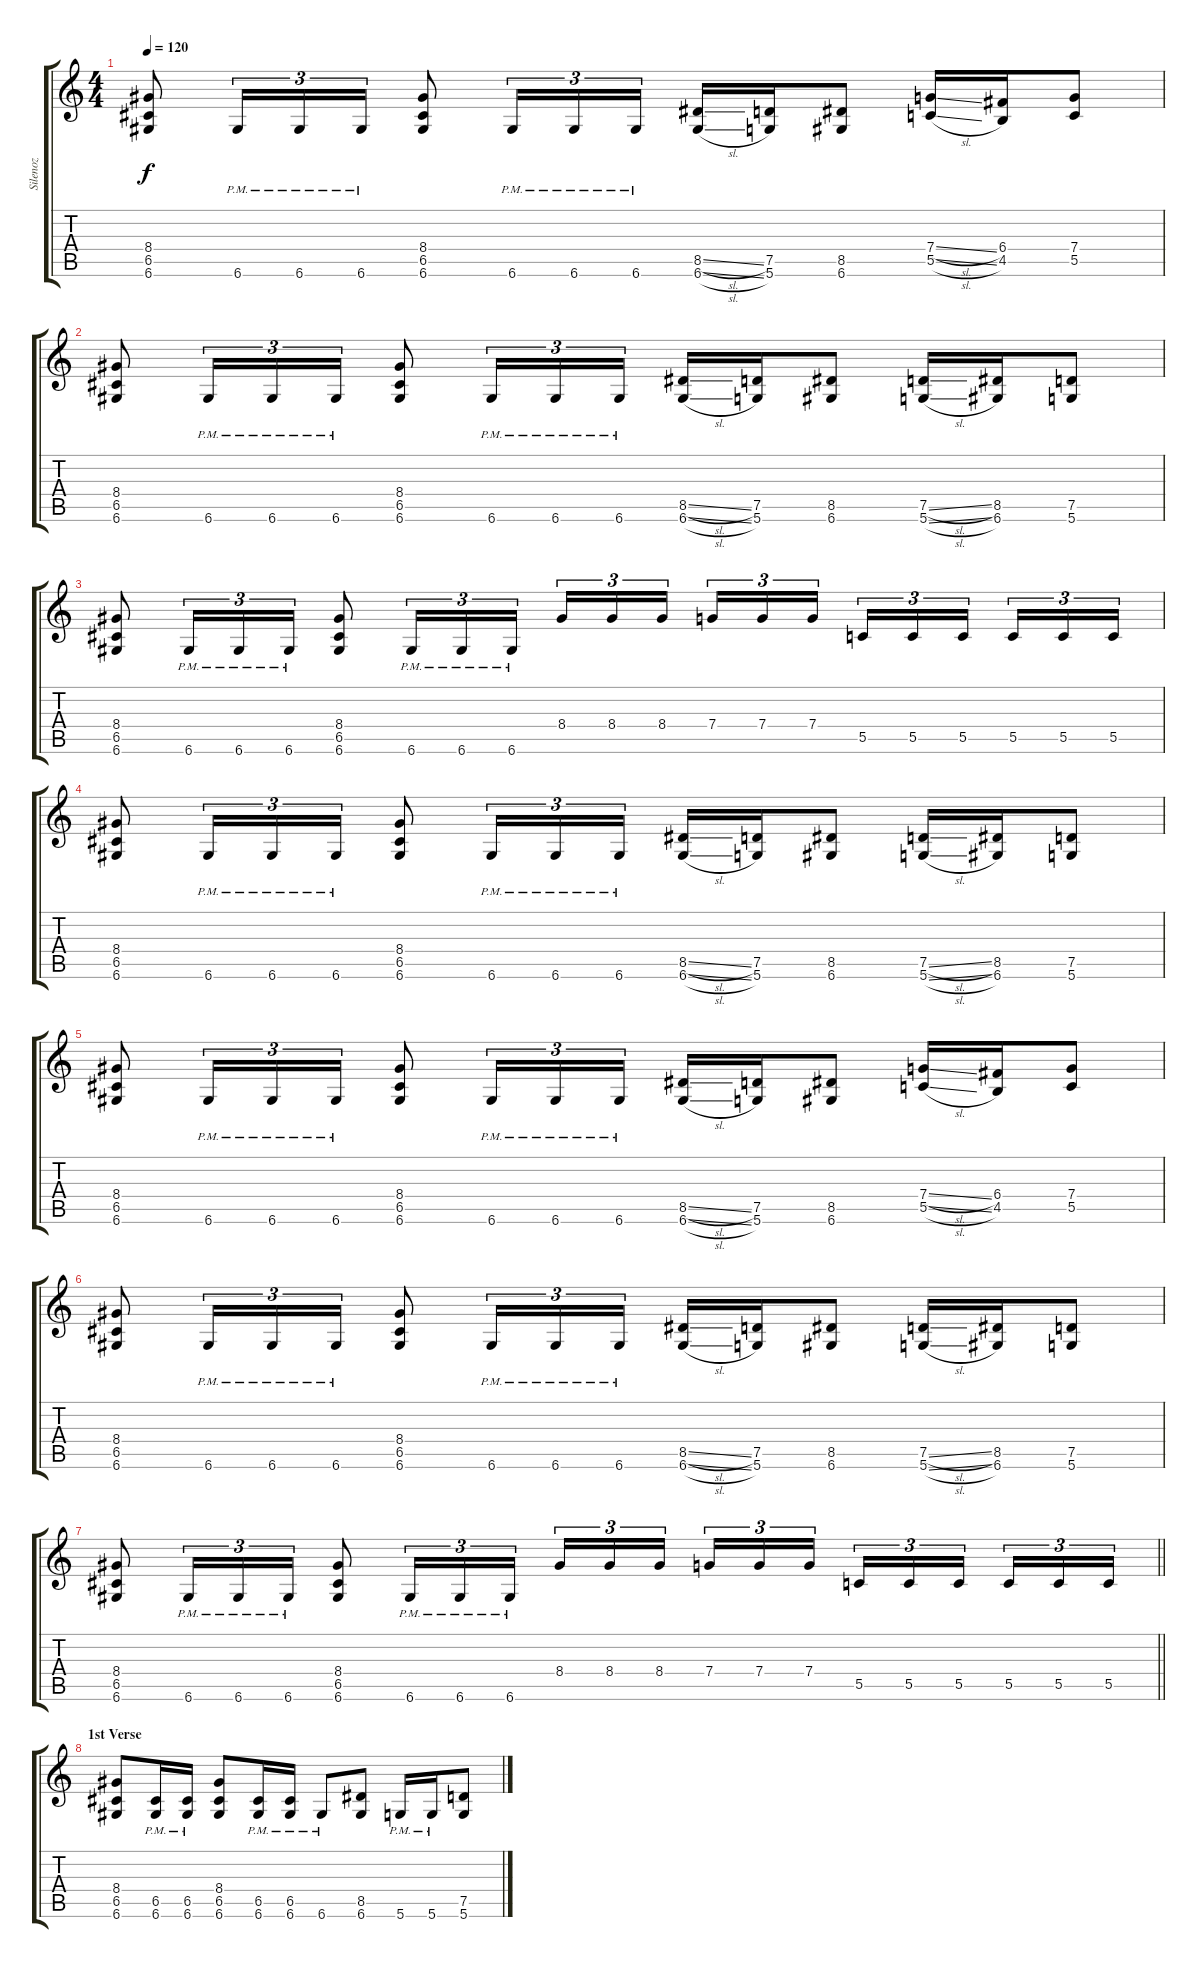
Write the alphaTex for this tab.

\track ("Silenoz" "Silenoz") {instrument distortionguitar}
\staff {score tabs}
\tuning (D4 A3 F3 C3 G2 D2) {hide}
\ts (4 4)
\tempo 120
\clef g2
\ks c
(8.4 6.5 6.6).8{dy f} 6.6{pm}.16{tu (3 2)} 6.6{pm}.16{tu (3 2)} 6.6{pm}.16{tu (3 2)} (8.4 6.5 6.6).8 6.6{pm}.16{tu (3 2)} 6.6{pm}.16{tu (3 2)} 6.6{pm}.16{tu (3 2)} (8.5{sl} 6.6{sl}).16 (7.5 5.6).16 (8.5 6.6).8 (7.4{sl} 5.5{sl}).16 (6.4 4.5).16 (7.4 5.5).8 |
(8.4 6.5 6.6).8 6.6{pm}.16{tu (3 2)} 6.6{pm}.16{tu (3 2)} 6.6{pm}.16{tu (3 2)} (8.4 6.5 6.6).8 6.6{pm}.16{tu (3 2)} 6.6{pm}.16{tu (3 2)} 6.6{pm}.16{tu (3 2)} (8.5{sl} 6.6{sl}).16 (7.5 5.6).16 (8.5 6.6).8 (7.5{sl} 5.6{sl}).16 (8.5 6.6).16 (7.5 5.6).8 |
(8.4 6.5 6.6).8 6.6{pm}.16{tu (3 2)} 6.6{pm}.16{tu (3 2)} 6.6{pm}.16{tu (3 2)} (8.4 6.5 6.6).8 6.6{pm}.16{tu (3 2)} 6.6{pm}.16{tu (3 2)} 6.6{pm}.16{tu (3 2)} 8.4.16{tu (3 2)} 8.4.16{tu (3 2)} 8.4.16{tu (3 2) beam splitsecondary} 7.4.16{tu (3 2)} 7.4.16{tu (3 2)} 7.4.16{tu (3 2)} 5.5.16{tu (3 2)} 5.5.16{tu (3 2)} 5.5.16{tu (3 2) beam splitsecondary} 5.5.16{tu (3 2)} 5.5.16{tu (3 2)} 5.5.16{tu (3 2)} |
(8.4 6.5 6.6).8 6.6{pm}.16{tu (3 2)} 6.6{pm}.16{tu (3 2)} 6.6{pm}.16{tu (3 2)} (8.4 6.5 6.6).8 6.6{pm}.16{tu (3 2)} 6.6{pm}.16{tu (3 2)} 6.6{pm}.16{tu (3 2)} (8.5{sl} 6.6{sl}).16 (7.5 5.6).16 (8.5 6.6).8 (7.5{sl} 5.6{sl}).16 (8.5 6.6).16 (7.5 5.6).8 |
(8.4 6.5 6.6).8 6.6{pm}.16{tu (3 2)} 6.6{pm}.16{tu (3 2)} 6.6{pm}.16{tu (3 2)} (8.4 6.5 6.6).8 6.6{pm}.16{tu (3 2)} 6.6{pm}.16{tu (3 2)} 6.6{pm}.16{tu (3 2)} (8.5{sl} 6.6{sl}).16 (7.5 5.6).16 (8.5 6.6).8 (7.4{sl} 5.5{sl}).16 (6.4 4.5).16 (7.4 5.5).8 |
(8.4 6.5 6.6).8 6.6{pm}.16{tu (3 2)} 6.6{pm}.16{tu (3 2)} 6.6{pm}.16{tu (3 2)} (8.4 6.5 6.6).8 6.6{pm}.16{tu (3 2)} 6.6{pm}.16{tu (3 2)} 6.6{pm}.16{tu (3 2)} (8.5{sl} 6.6{sl}).16 (7.5 5.6).16 (8.5 6.6).8 (7.5{sl} 5.6{sl}).16 (8.5 6.6).16 (7.5 5.6).8 |
\barLineRight lightlight
(8.4 6.5 6.6).8 6.6{pm}.16{tu (3 2)} 6.6{pm}.16{tu (3 2)} 6.6{pm}.16{tu (3 2)} (8.4 6.5 6.6).8 6.6{pm}.16{tu (3 2)} 6.6{pm}.16{tu (3 2)} 6.6{pm}.16{tu (3 2)} 8.4.16{tu (3 2)} 8.4.16{tu (3 2)} 8.4.16{tu (3 2) beam splitsecondary} 7.4.16{tu (3 2)} 7.4.16{tu (3 2)} 7.4.16{tu (3 2)} 5.5.16{tu (3 2)} 5.5.16{tu (3 2)} 5.5.16{tu (3 2) beam splitsecondary} 5.5.16{tu (3 2)} 5.5.16{tu (3 2)} 5.5.16{tu (3 2)} |
\section ("" "1st Verse")
(8.4 6.5 6.6).8 (6.5{pm} 6.6{pm}).16 (6.5{pm} 6.6{pm}).16 (8.4 6.5 6.6).8 (6.5{pm} 6.6{pm}).16 (6.5{pm} 6.6{pm}).16 6.6{pm}.8 (8.5 6.6).8 5.6{pm}.16 5.6{pm}.16 (7.5 5.6).8
